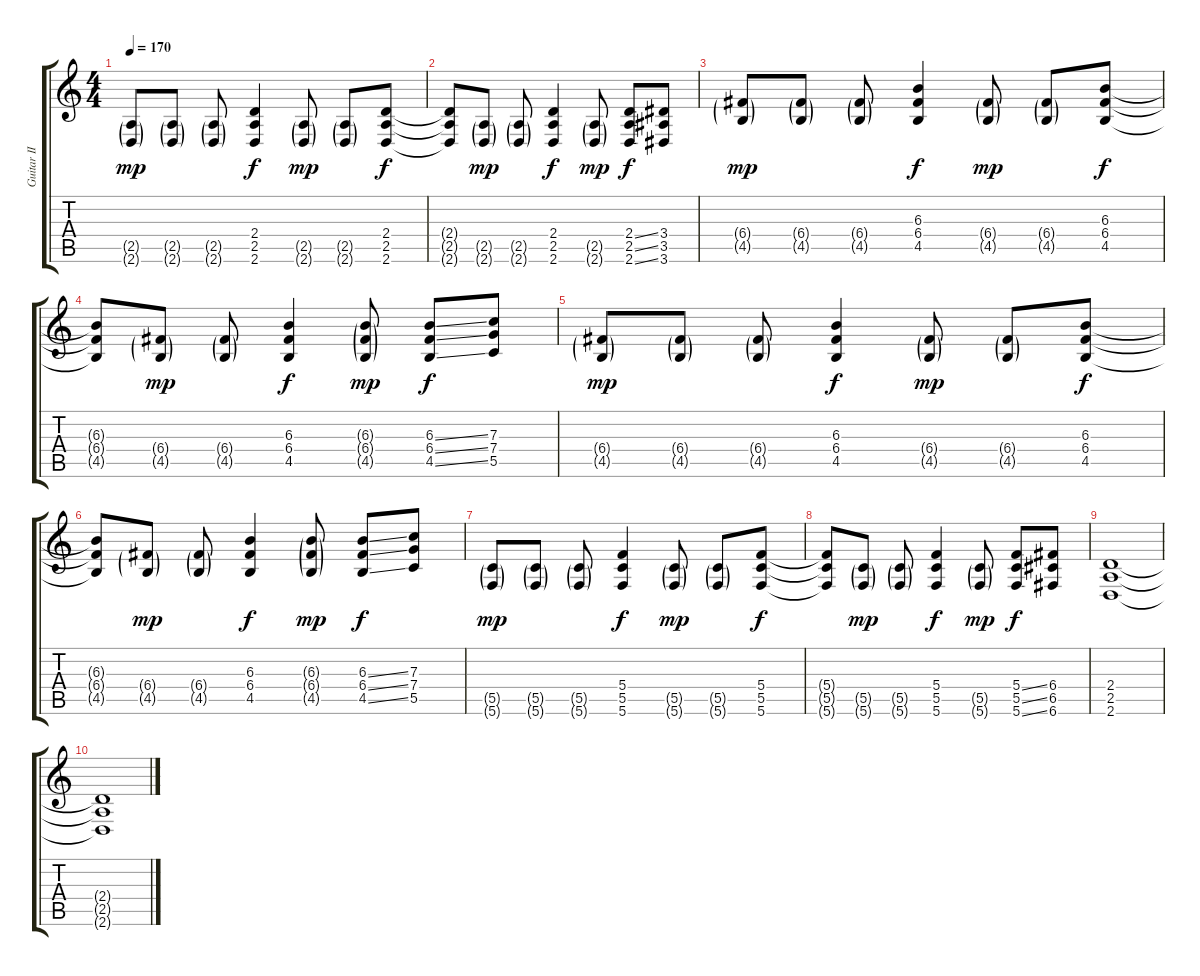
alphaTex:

\track ("Guitar II" "Guitar II") {instrument overdrivenguitar}
\staff {score tabs}
\tuning (D4 A3 F3 C3 G2 C2) {hide}
\ts (4 4)
\tempo 170
\clef g2
\ks c
(2.5{g} 2.6{g}).8{dy mp} (2.5{g} 2.6{g}).8 (2.5{g} 2.6{g}).8 (2.4 2.5 2.6).4{dy f} (2.5{g} 2.6{g}).8{dy mp} (2.5{g} 2.6{g}).8 (2.4 2.5 2.6).8{dy f} |
(2.4{t} 2.5{t} 2.6{t}).8 (2.5{g} 2.6{g}).8{dy mp} (2.5{g} 2.6{g}).8 (2.4 2.5 2.6).4{dy f} (2.5{g} 2.6{g}).8{dy mp} (2.4{ss} 2.5{ss} 2.6{ss}).8{dy f} (3.4 3.5 3.6).8 |
(6.4{g} 4.5{g}).8{dy mp} (6.4{g} 4.5{g}).8 (6.4{g} 4.5{g}).8 (6.3 6.4 4.5).4{dy f} (6.4{g} 4.5{g}).8{dy mp} (6.4{g} 4.5{g}).8 (6.3 6.4 4.5).8{dy f} |
(6.3{t} 6.4{t} 4.5{t}).8 (6.4{g} 4.5{g}).8{dy mp} (6.4{g} 4.5{g}).8 (6.3 6.4 4.5).4{dy f} (6.3{g} 6.4{g} 4.5{g}).8{dy mp} (6.3{ss} 6.4{ss} 4.5{ss}).8{dy f} (7.3 7.4 5.5).8 |
(6.4{g} 4.5{g}).8{dy mp} (6.4{g} 4.5{g}).8 (6.4{g} 4.5{g}).8 (6.3 6.4 4.5).4{dy f} (6.4{g} 4.5{g}).8{dy mp} (6.4{g} 4.5{g}).8 (6.3 6.4 4.5).8{dy f} |
(6.3{t} 6.4{t} 4.5{t}).8 (6.4{g} 4.5{g}).8{dy mp} (6.4{g} 4.5{g}).8 (6.3 6.4 4.5).4{dy f} (6.3{g} 6.4{g} 4.5{g}).8{dy mp} (6.3{ss} 6.4{ss} 4.5{ss}).8{dy f} (7.3 7.4 5.5).8 |
(5.5{g} 5.6{g}).8{dy mp} (5.5{g} 5.6{g}).8 (5.5{g} 5.6{g}).8 (5.4 5.5 5.6).4{dy f} (5.5{g} 5.6{g}).8{dy mp} (5.5{g} 5.6{g}).8 (5.4 5.5 5.6).8{dy f} |
(5.4{t} 5.5{t} 5.6{t}).8 (5.5{g} 5.6{g}).8{dy mp} (5.5{g} 5.6{g}).8 (5.4 5.5 5.6).4{dy f} (5.5{g} 5.6{g}).8{dy mp} (5.4{ss} 5.5{ss} 5.6{ss}).8{dy f} (6.4 6.5 6.6).8 |
(2.4 2.5 2.6).1 |
(2.4{t} 2.5{t} 2.6{t}).1
